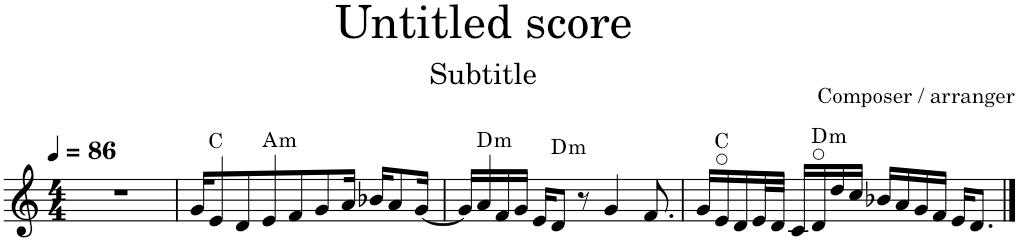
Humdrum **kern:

**kern	**harte
*part1	*part1
*staff1	*
*I"Oboe	*
*I'Ob.	*
*clefG2	*
*k[]	*
*M4/4	*
*MM86	*
=1	=1
1r	.
=2	=2
16g/KL	.
8e/	C:maj
8d/	.
!	!LO:H:kt=m
8e/	A:min
8f/	.
8g/	.
16a/Jk	.
16b-X/KL	.
8a/	.
[16g/Jk	.
=3	=3
16g/LL]	.
!	!LO:H:kt=m
16a/	D:min
16f/	.
16g/JJ	.
16e/KL	.
!	!LO:H:kt=m
8d/J	D:min
8r	.
4g/	.
8.f/	.
=4	=4
16g/LL	.
16e/	C:maj
16d/	.
32e/L	.
32d/JJJ	.
16c/LL	.
!	!LO:H:kt=m
16d/	D:min
16dd/	.
16cc/JJ	.
16b-X/LL	.
16a/	.
16g/	.
16f/JJ	.
16e/KL	.
8.d/J	.
==	==
*-	*-
